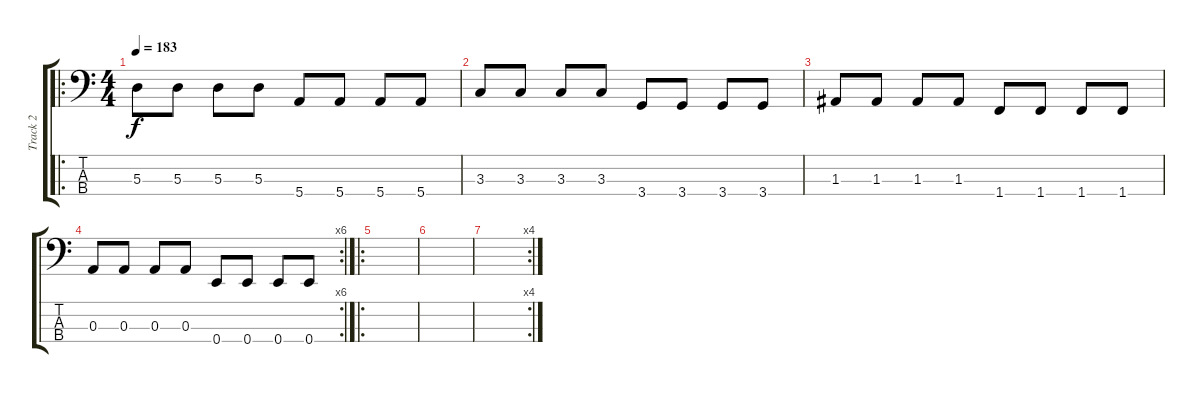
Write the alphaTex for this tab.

\track ("Track 2" "Track 2") {instrument electricbassfinger}
\staff {score tabs}
\tuning (G2 D2 A1 E1) {hide}
\ro
\ts (4 4)
\tempo 183
\clef f4
\ks c
5.3.8{dy f} 5.3.8 5.3.8 5.3.8 5.4.8 5.4.8 5.4.8 5.4.8 |
3.3.8 3.3.8 3.3.8 3.3.8 3.4.8 3.4.8 3.4.8 3.4.8 |
1.3.8 1.3.8 1.3.8 1.3.8 1.4.8 1.4.8 1.4.8 1.4.8 |
\rc 6
0.3.8 0.3.8 0.3.8 0.3.8 0.4.8 0.4.8 0.4.8 0.4.8 |
\ro
|
|
\rc 4
